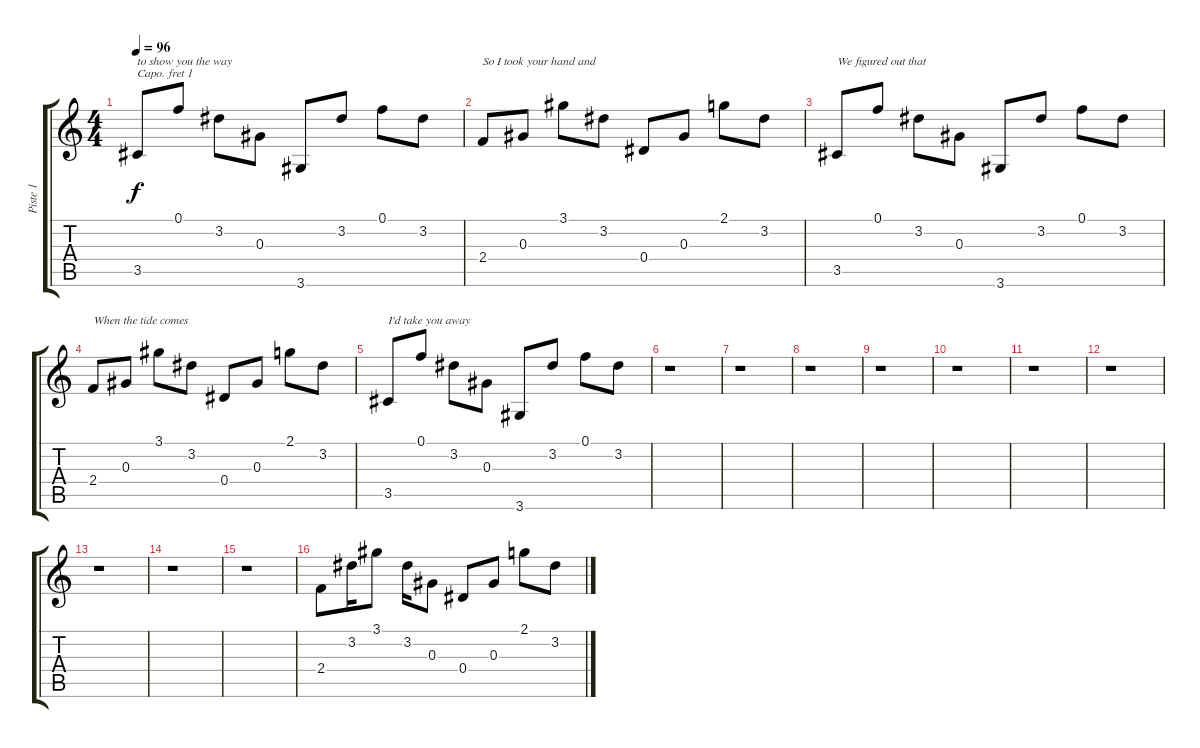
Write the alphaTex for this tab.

\track ("Piste 1" "Piste 1") {instrument acousticguitarnylon}
\staff {score tabs}
\capo 1
\tuning (E4 B3 G3 D3 A2 E2) {hide}
\ts (4 4)
\tempo 96
\clef g2
\ks c
3.5.8{txt "to show you the way" dy f} 0.1.8 3.2.8 0.3.8 3.6.8 3.2.8 0.1.8 3.2.8 |
2.4.8{txt "So I took your hand and"} 0.3.8 3.1.8 3.2.8 0.4.8 0.3.8 2.1.8 3.2.8 |
3.5.8{txt "We figured out that"} 0.1.8 3.2.8 0.3.8 3.6.8 3.2.8 0.1.8 3.2.8 |
2.4.8{txt "When the tide comes"} 0.3.8 3.1.8 3.2.8 0.4.8 0.3.8 2.1.8 3.2.8 |
3.5.8{txt "I'd take you away"} 0.1.8 3.2.8 0.3.8 3.6.8 3.2.8 0.1.8 3.2.8 |
r.1 |
r.1 |
r.1 |
r.1 |
r.1 |
r.1 |
r.1 |
r.1 |
r.1 |
r.1 |
2.4.8 3.2.16 3.1.8 3.2.16 0.3.8 0.4.8 0.3.8 2.1.8 3.2.8
